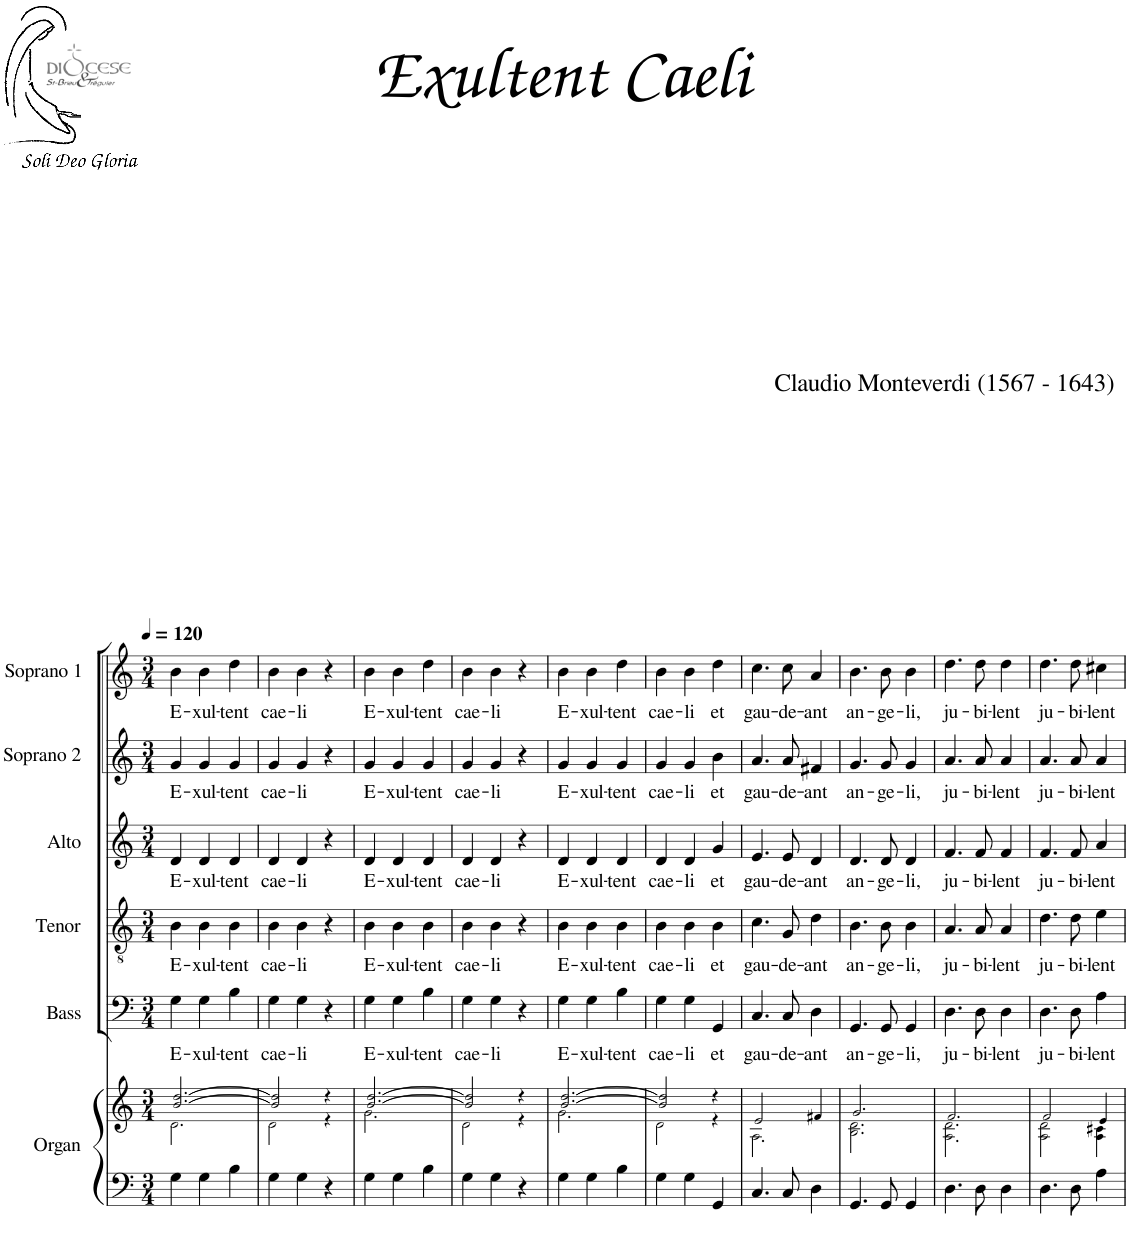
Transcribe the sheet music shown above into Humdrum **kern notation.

**kern	**kern	**kern	**text	**kern	**text	**kern	**text	**kern	**text	**kern	**text
*part6	*part6	*part5	*part5	*part4	*part4	*part3	*part3	*part2	*part2	*part1	*part1
*staff7	*staff6	*staff5	*staff5	*staff4	*staff4	*staff3	*staff3	*staff2	*staff2	*staff1	*staff1
*I"Organ	*	*I"Bass	*	*I"Tenor	*	*I"Alto	*	*I"Soprano 2	*	*I"Soprano 1	*
*I'Org.	*	*I'B	*	*I'T	*	*I'A	*	*I'S 2	*	*I'S 1	*
*clefF4	*clefG2	*clefF4	*	*clefGv2	*	*clefG2	*	*clefG2	*	*clefG2	*
*k[]	*k[]	*k[]	*	*k[]	*	*k[]	*	*k[]	*	*k[]	*
*M3/4	*M3/4	*M3/4	*	*M3/4	*	*M3/4	*	*M3/4	*	*M3/4	*
*MM120	*MM120	*MM120	*	*MM120	*	*MM120	*	*MM120	*	*MM120	*
=1	=1	=1	=1	=1	=1	=1	=1	=1	=1	=1	=1
*	*^	*	*	*	*	*	*	*	*	*	*
!	!	!	!	!LO:LY:b	!	!LO:LY:b	!	!LO:LY:b	!	!LO:LY:b	!	!LO:LY:b
4G\	[2.b!/ [2.dd!/	2.d!\	4G\	E-	4B\	E-	4d/	E-	4g/	E-	4b\	E-
!	!	!	!	!LO:LY:b	!	!LO:LY:b	!	!LO:LY:b	!	!LO:LY:b	!	!LO:LY:b
4G\	.	.	4G\	-xul-	4B\	-xul-	4d/	-xul-	4g/	-xul-	4b\	-xul-
!	!	!	!	!LO:LY:b	!	!LO:LY:b	!	!LO:LY:b	!	!LO:LY:b	!	!LO:LY:b
4B\	.	.	4B\	-tent	4B\	-tent	4d/	-tent	4g/	-tent	4dd\	-tent
=2	=2	=2	=2	=2	=2	=2	=2	=2	=2	=2	=2	=2
!	!	!	!	!LO:LY:b	!	!LO:LY:b	!	!LO:LY:b	!	!LO:LY:b	!	!LO:LY:b
4G\	2b!/] 2dd!/]	2d!\	4G\	cae-	4B\	cae-	4d/	cae-	4g/	cae-	4b\	cae-
!	!	!	!	!LO:LY:b	!	!LO:LY:b	!	!LO:LY:b	!	!LO:LY:b	!	!LO:LY:b
4G\	.	.	4G\	-li	4B\	-li	4d/	-li	4g/	-li	4b\	-li
4r	4r	4r	4r	.	4r	.	4r	.	4r	.	4r	.
=3	=3	=3	=3	=3	=3	=3	=3	=3	=3	=3	=3	=3
!	!	!	!	!LO:LY:b	!	!LO:LY:b	!	!LO:LY:b	!	!LO:LY:b	!	!LO:LY:b
4G\	[2.b!/ [2.dd!/	2.g!\	4G\	E-	4B\	E-	4d/	E-	4g/	E-	4b\	E-
!	!	!	!	!LO:LY:b	!	!LO:LY:b	!	!LO:LY:b	!	!LO:LY:b	!	!LO:LY:b
4G\	.	.	4G\	-xul-	4B\	-xul-	4d/	-xul-	4g/	-xul-	4b\	-xul-
!	!	!	!	!LO:LY:b	!	!LO:LY:b	!	!LO:LY:b	!	!LO:LY:b	!	!LO:LY:b
4B\	.	.	4B\	-tent	4B\	-tent	4d/	-tent	4g/	-tent	4dd\	-tent
=4	=4	=4	=4	=4	=4	=4	=4	=4	=4	=4	=4	=4
!	!	!	!	!LO:LY:b	!	!LO:LY:b	!	!LO:LY:b	!	!LO:LY:b	!	!LO:LY:b
4G\	2b!/] 2dd!/]	2d!\	4G\	cae-	4B\	cae-	4d/	cae-	4g/	cae-	4b\	cae-
!	!	!	!	!LO:LY:b	!	!LO:LY:b	!	!LO:LY:b	!	!LO:LY:b	!	!LO:LY:b
4G\	.	.	4G\	-li	4B\	-li	4d/	-li	4g/	-li	4b\	-li
4r	4r	4r	4r	.	4r	.	4r	.	4r	.	4r	.
=5	=5	=5	=5	=5	=5	=5	=5	=5	=5	=5	=5	=5
!	!	!	!	!LO:LY:b	!	!LO:LY:b	!	!LO:LY:b	!	!LO:LY:b	!	!LO:LY:b
4G\	[2.b!/ [2.dd!/	2.g!\	4G\	E-	4B\	E-	4d/	E-	4g/	E-	4b\	E-
!	!	!	!	!LO:LY:b	!	!LO:LY:b	!	!LO:LY:b	!	!LO:LY:b	!	!LO:LY:b
4G\	.	.	4G\	-xul-	4B\	-xul-	4d/	-xul-	4g/	-xul-	4b\	-xul-
!	!	!	!	!LO:LY:b	!	!LO:LY:b	!	!LO:LY:b	!	!LO:LY:b	!	!LO:LY:b
4B\	.	.	4B\	-tent	4B\	-tent	4d/	-tent	4g/	-tent	4dd\	-tent
=6	=6	=6	=6	=6	=6	=6	=6	=6	=6	=6	=6	=6
!	!	!	!	!LO:LY:b	!	!LO:LY:b	!	!LO:LY:b	!	!LO:LY:b	!	!LO:LY:b
4G\	2b!/] 2dd!/]	2d!\	4G\	cae-	4B\	cae-	4d/	cae-	4g/	cae-	4b\	cae-
!	!	!	!	!LO:LY:b	!	!LO:LY:b	!	!LO:LY:b	!	!LO:LY:b	!	!LO:LY:b
4G\	.	.	4G\	-li	4B\	-li	4d/	-li	4g/	-li	4b\	-li
!	!	!	!	!LO:LY:b	!	!LO:LY:b	!	!LO:LY:b	!	!LO:LY:b	!	!LO:LY:b
4GG/	4r	4r	4GG/	et	4B\	et	4g/	et	4b\	et	4dd\	et
=7	=7	=7	=7	=7	=7	=7	=7	=7	=7	=7	=7	=7
!	!	!	!	!LO:LY:b	!	!LO:LY:b	!	!LO:LY:b	!	!LO:LY:b	!	!LO:LY:b
4.C/	2e!/	2.A!\	4.C/	gau-	4.c\	gau-	4.e/	gau-	4.a/	gau-	4.cc\	gau-
!	!	!	!	!LO:LY:b	!	!LO:LY:b	!	!LO:LY:b	!	!LO:LY:b	!	!LO:LY:b
8C/	.	.	8C/	-de-	8G/	-de-	8e/	-de-	8a/	-de-	8cc\	-de-
!	!	!	!	!LO:LY:b	!	!LO:LY:b	!	!LO:LY:b	!	!LO:LY:b	!	!LO:LY:b
4D\	4f#X!/	.	4D\	-ant	4d\	-ant	4d/	-ant	4f#X/	-ant	4a/	-ant
=8	=8	=8	=8	=8	=8	=8	=8	=8	=8	=8	=8	=8
!	!	!	!	!LO:LY:b	!	!LO:LY:b	!	!LO:LY:b	!	!LO:LY:b	!	!LO:LY:b
4.GG/	2.g!/	2.B!\ 2.d!\	4.GG/	an-	4.B\	an-	4.d/	an-	4.g/	an-	4.b\	an-
!	!	!	!	!LO:LY:b	!	!LO:LY:b	!	!LO:LY:b	!	!LO:LY:b	!	!LO:LY:b
8GG/	.	.	8GG/	-ge-	8B\	-ge-	8d/	-ge-	8g/	-ge-	8b\	-ge-
!	!	!	!	!LO:LY:b	!	!LO:LY:b	!	!LO:LY:b	!	!LO:LY:b	!	!LO:LY:b
4GG/	.	.	4GG/	-li,	4B\	-li,	4d/	-li,	4g/	-li,	4b\	-li,
=9	=9	=9	=9	=9	=9	=9	=9	=9	=9	=9	=9	=9
!	!	!	!	!LO:LY:b	!	!LO:LY:b	!	!LO:LY:b	!	!LO:LY:b	!	!LO:LY:b
4.D\	2.f!/	2.A!\ 2.d!\	4.D\	ju-	4.A/	ju-	4.f/	ju-	4.a/	ju-	4.dd\	ju-
!	!	!	!	!LO:LY:b	!	!LO:LY:b	!	!LO:LY:b	!	!LO:LY:b	!	!LO:LY:b
8D\	.	.	8D\	-bi-	8A/	-bi-	8f/	-bi-	8a/	-bi-	8dd\	-bi-
!	!	!	!	!LO:LY:b	!	!LO:LY:b	!	!LO:LY:b	!	!LO:LY:b	!	!LO:LY:b
4D\	.	.	4D\	-lent	4A/	-lent	4f/	-lent	4a/	-lent	4dd\	-lent
=10	=10	=10	=10	=10	=10	=10	=10	=10	=10	=10	=10	=10
!	!	!	!	!LO:LY:b	!	!LO:LY:b	!	!LO:LY:b	!	!LO:LY:b	!	!LO:LY:b
4.D\	2f!/	2A!\ 2d!\	4.D\	ju-	4.d\	ju-	4.f/	ju-	4.a/	ju-	4.dd\	ju-
!	!	!	!	!LO:LY:b	!	!LO:LY:b	!	!LO:LY:b	!	!LO:LY:b	!	!LO:LY:b
8D\	.	.	8D\	-bi-	8d\	-bi-	8f/	-bi-	8a/	-bi-	8dd\	-bi-
!	!	!	!	!LO:LY:b	!	!LO:LY:b	!	!LO:LY:b	!	!LO:LY:b	!	!LO:LY:b
4A\	4e!/	4A!\ 4c#X!\	4A\	-lent	4e\	-lent	4a/	-lent	4a/	-lent	4cc#X\	-lent
*	*v	*v	*	*	*	*	*	*	*	*	*	*
=	=	=	=	=	=	=	=	=	=	=	=
*-	*-	*-	*-	*-	*-	*-	*-	*-	*-	*-	*-
